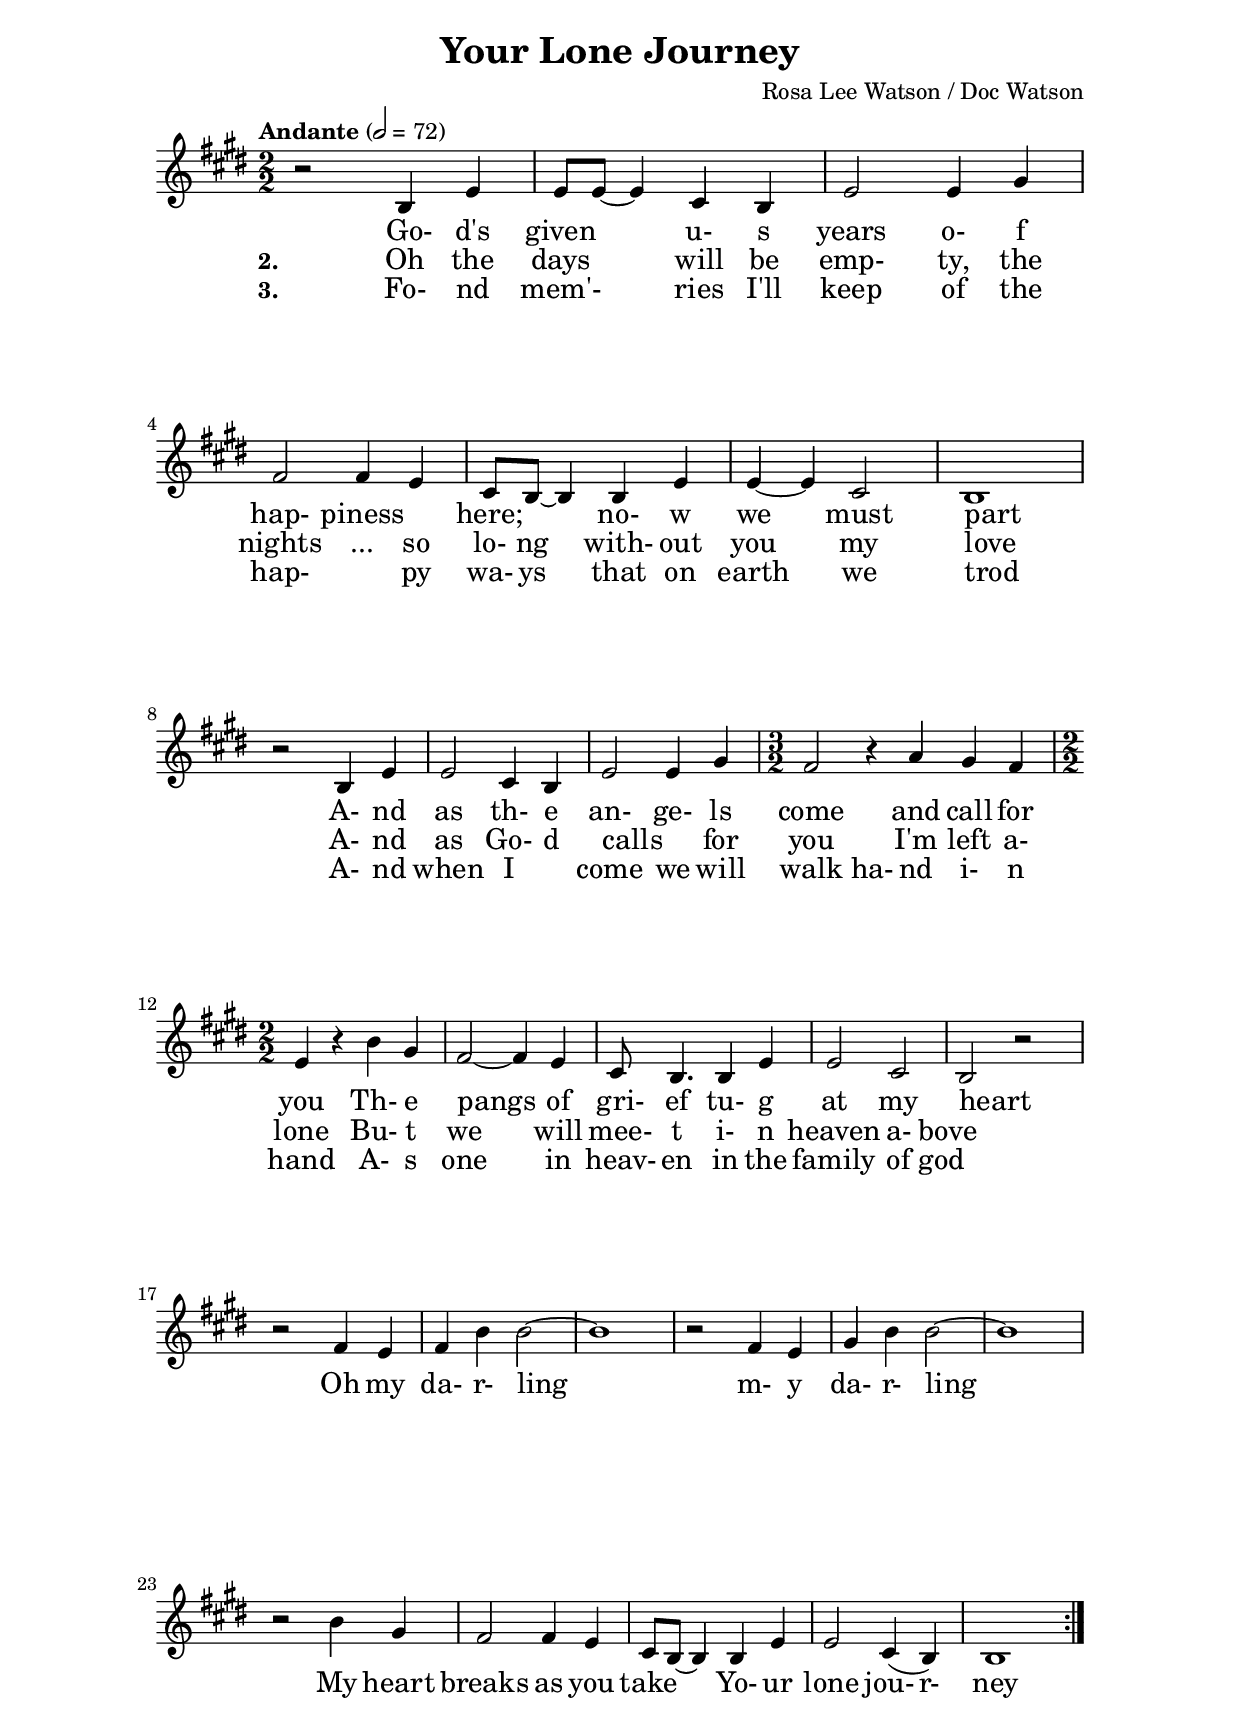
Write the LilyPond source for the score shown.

\version "2.16.2"

date = #(strftime "%Y.%m.%d" (localtime (current-time)))
hour = #(strftime "%H:%M" (localtime (current-time)))
\header {
  title = "Your Lone Journey"
  composer = "Rosa Lee Watson / Doc Watson"
%  tagline = \markup 
%  {
%  	"Transcribed by Biscuit on: " \date "at " \hour 
%  	"; engraved by LilyPond" $(lilypond-version)
%  }
% Can't figure out how to get spacing between last lyric and tagline...
% So, fuckit - no tagline.
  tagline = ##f
}

% ****************************************************************
% Start cut-&-pastable-section
% ****************************************************************

\paper {
  indent = 0\mm
  line-width = 160\mm
  force-assignment = #""
  line-width = #(- line-width (* mm  3.000000))
  ragged-bottom=##f
  ragged-last-bottom=##f
  
}


introChords = \chordmode { g:min | f | ees }

verseChords = \chordmode 
{	
	%Big chord names, so old geezers can percieve them			
	\override ChordName #'font-size = #2 
	%Bold chord names, so old geezers can grok them			
	\override ChordName #'font-series = #'bold

	\set ChordNames.midiInstrument = "violin"
	\set ChordNames.midiMaximumVolume = #0.2
	g1 | \skip1 | \skip1 |
	d1 | g1     | c1 | g1 
	\skip1      | \skip1 | \skip1 | d1 | d2 g2 | g2 d2 | d2 g2 | g2 c2 | c2 g2 | g1
}
chorusChords = \chordmode 
{	
	%Big chord names, so old geezers can percieve them			
	\override ChordName #'font-size = #2 
	%Bold chord names, so old geezers can grok them			
	\override ChordName #'font-series = #'bold

	%\set Staff.midiInstrument = #"acoustic guitar (nylon)"
	g1 | d1 | \skip1| \skip1 | g1 | \skip1
	g1 | d1 | g1  | c1 | g1  | \skip1
}

% absolute pitch
verseMelody =
\new Voice = "verseVocal"
{
  r2 d'4 g'4   | g'8 g'8 ~ g'4 e'4 d'4 | g'2 g'4 b'4 |
  a'2 a'4 g'4  | e'8 d'8 ~ d'4 d'4 g'4 | g'4 ~ g'4 e'2       | d'1 \break
  r2 d'4 g'4   | g'2 e'4 d'4           | g'2 g'4 b'4        
  											\time 3/2 | a'2 r4 c''4  b'4 a'4 |  \time 2/2
                                                      %Note - this a2 r4 should be a1 ~a2 (for the first two verses only)?              
                                                      %3rd verse - this a2 r4 should be a2 a4?              
  g'4 r4 d''4 b'4 | a'2 ~ a'4 g'4 | e'8 d'4. d'4 g'4 | g'2 e'2 | d'2 r2
}

chorusMelody =
\new Voice = "chorusVocal"
{
  r2 a'4 g'4 | a'4 d''4 d''2 ~ | d''1 |
  r2 a'4 g'4 | b'4 d''4 d''2 ~ | d''1 | 
  \break
  r2 d''4 b'4 | a'2  a'4 g'4 | e'8 d'8 ~ d'4  d'4 g'4 | g'2  e'4 (d'4) | d'1           
}


verseLyrics = 
<<
  %\new Lyrics  \lyricsto verseVocal 
  \new Lyrics  
  %\context Lyrics \lyricmode  \with { alignBelowContext = "melodyStaff" }
  %\lyricsto verseMelody 
  %\override LyricText #'font-size = #2	% increase font by two 'sizes'
  {
  \lyricmode {
	  		" "2 " Go-"4 "d's"4 "given"2 "u-"4 "s"4 years2 "o-"4 "f"4 "hap-"2 "piness"2
	  		"here;"2 "no-"4 "w"4 "we"2 "must"2 part1
			" "2 "A-"4 "nd"4 as2 "th-"4 "e"4 "an-"2 "ge-"4 "ls"4 come2. and4 call4 for4 you2
			"Th-"4 "e"4 pangs2 " "4 of4 "gri-"8 "ef"4. "tu-"4 "g"4 at2 my2 heart2  " "2
	  		}
  }

  %\new Lyrics  \lyricsto verseVocal 
  \new Lyrics  
  {
  \lyricmode
	  { \set stanza = "2. "
	  " "2  Oh4 the4 days2 will4 be4 "emp-"2 "ty,"4 the4 nights2 "..."4 so4 "lo-"8 "ng"4. "with-"4
	out4 you2 my2 love1
    " "2 "A-"4 "nd"4 | as2 "Go-"4 "d"4 "calls"2 " "4 "for"4 you2. 
    "I'm"4 left4 "a-"4 "lone"2
	"Bu-"4 "t"4 we2. will4 "mee-"8 "t"4. "i-"4 "n"4 heaven2 "a-"4 "bove"2 " "2
	  }
  }
  
  \new Lyrics  
  {
  \lyricmode
	  { \set stanza = "3. "
	  " "2  "Fo-"4 "nd"4 mem'-2 ries4 "I'll"4 "keep"2 "of"4 the4 "hap-"2. "py"4 "wa-"8 "ys"4. "that"4
	on4 earth2 we2 trod1
    " "2 "A-"4 "nd"4 | when2 "I"2 "come"2 "we"4 "will"4 walk2 "ha-"4 "nd"4
     "i-"4 "n"4 "hand"2
	"A-"4 "s"4 one2. in4 "heav-"8 "en"4. "in"4 "the"4 family2 "of"4 "god"2 " "2
	  }
  }
>>

\break
chorusLyrics = 

  \new Lyrics  
  {
  \lyricmode {
	  		" "2  Oh4 my4 "da-"4 "r-"4 "ling"2 " "2 " "2 " "2 
	  		        "m-"4 "y"4 "da-"4 "r-"4 "ling"2 " "2 " "2 " "2
			My4 heart4 breaks2 as4 you4 take2
			"Yo-"4 "ur"4 "lone"2 "jou-"4 "r-"4 "ney"1
	  		}
  }


%%%%%%%%%%%%%%%%%%%%%%%%%%%%%%%%%%%%%%%%%%%%%%

\score
{
<<
    %\new TabStaff
	%{
		\set TabStaff.stringTunings =   #biscuitTuning
	 	\introChords 
		\verseMelody
	%}
	
%	\new ChordNames \with { midiInstrument = "acoustic guitar (nylon)" } 
%	%\context ChordNames = "chords"
%	{		
%		%\with { midiInstrument = #"acoustic guitar (nylon)" }
%		% show chordnames only when the chord changes, 
%		% or at the beginning of a line.
%		% This is the only way I know to get a chord change in the middle of a measure,
%		% without getting a "N.C." symbol at the start of the measure.
%		\set chordChanges = ##t
%		{
%	    	%\introChords
%			\transpose g e
%		    \verseChords
%			\transpose g e
%		    \chorusChords
%		}	
%	}

	\new Voice = "vocal"
	{
		\tempo "Andante" 2 = 72
		%\tempo "Andante " 4 = 92
		\numericTimeSignature
		\time 2/2
		%\absolute	% relative pitches don't always transpose so well.
		\transpose g' e'
		{
	  		%\introMelody
			\repeat volta 3 
			{
				%\new Staff = "melodyStaff"
				{
					\key g \major	
				    \set Staff.midiInstrument = #"acoustic guitar"
					%\numericTimeSignature
					%\time 4/4
					{
					    \verseMelody
					}
				}
				\break
				{
					{
					    \chorusMelody
					}
				}
			}

		}
	}
  
	%Lyrics
	{
		%\introLyrics
		\verseLyrics
		\chorusLyrics
	}

	% Enable this to write the notes of each chord on a new staff below the melody staff
	%\new Staff \chorusChords
>>

  \layout { 
  	indent = 0.0\cm
  	\context {
    	\Lyrics
    	\override LyricText #'font-size = #+2
  	}
  }
  \midi {}
} 

% ****************************************************************
% end ly snippet
% ****************************************************************